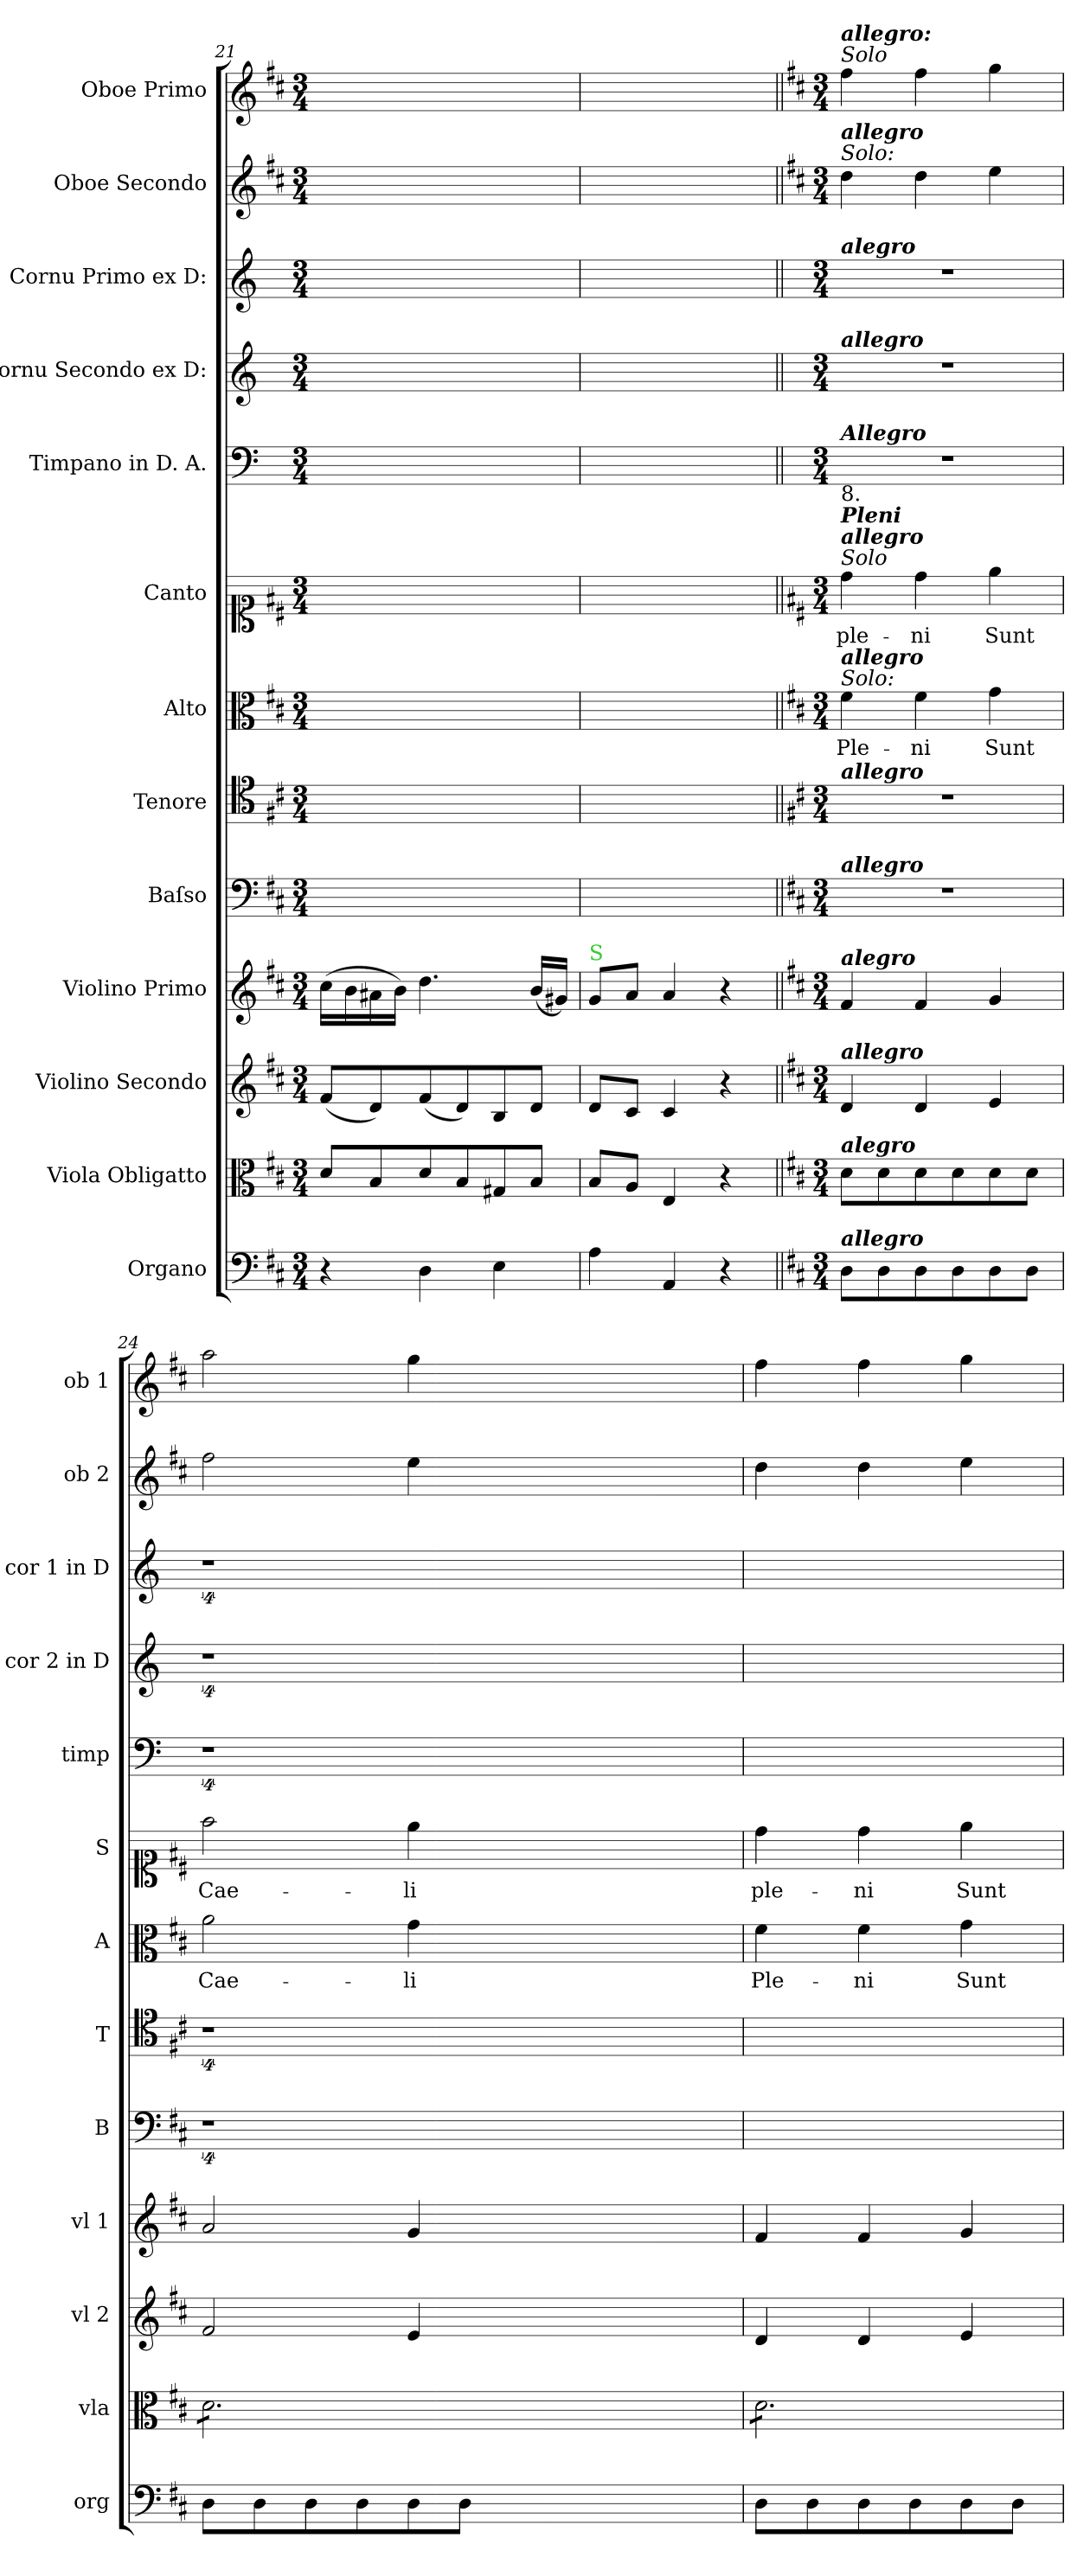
**kern	**dynam	**kern	**dynam	**kern	**dynam	**kern	**dynam	**kern	**kern	**kern	**text	**kern	**text	**kern	**kern	**kern	**kern	**kern
*part13	*part13	*part12	*part12	*part11	*part11	*part10	*part10	*part9	*part8	*part7	*part7	*part6	*part6	*part5	*part4	*part3	*part2	*part1
*staff13	*staff13	*staff12	*staff12	*staff11	*staff11	*staff10	*staff10	*staff9	*staff8	*staff7	*staff7	*staff6	*staff6	*staff5	*staff4	*staff3	*staff2	*staff1
*I"Organo	*	*I"Viola Obligatto	*	*I"Violino Secondo	*	*I"Violino Primo	*	*I"Baſso	*I"Tenore	*I"Alto	*	*I"Canto	*	*I"Timpano in D. A.	*I"Cornu Secondo ex D:	*I"Cornu Primo ex D:	*I"Oboe Secondo	*I"Oboe Primo
*I'org	*	*I'vla	*	*I'vl 2	*	*I'vl 1	*	*I'B	*I'T	*I'A	*	*I'S	*	*I'timp	*I'cor 2 in D	*I'cor 1 in D	*I'ob 2	*I'ob 1
*clefF4	*	*clefC3	*	*clefG2	*	*clefG2	*	*clefF4	*clefC4	*clefC3	*	*clefC1	*	*clefF4	*clefG2	*clefG2	*clefG2	*clefG2
*	*	*	*	*	*	*	*	*	*	*	*	*	*	*	*ITrd6c10	*ITrd6c10	*	*
*k[f#c#]	*	*k[f#c#]	*	*k[f#c#]	*	*k[f#c#]	*	*k[f#c#]	*k[f#c#]	*k[f#c#]	*	*k[f#c#]	*	*	*k[f#c#]	*k[f#c#]	*k[f#c#]	*k[f#c#]
*D:	*	*D:	*	*D:	*	*D:	*	*D:	*D:	*D:	*	*D:	*	*	*D:	*D:	*D:	*D:
*M3/4	*	*M3/4	*	*M3/4	*	*M3/4	*	*M3/4	*M3/4	*M3/4	*	*M3/4	*	*M3/4	*M3/4	*M3/4	*M3/4	*M3/4
=21	=21	=21	=21	=21	=21	=21	=21	=21	=21	=21	=21	=21	=21	=21	=21	=21	=21	=21
4r	.	8d/L	.	(8f#/L	.	(16cc#\LL	.	2.ryy	2.ryy	2.ryy	.	2.ryy	.	2.ryy	2.ryy	2.ryy	2.ryy	2.ryy
.	.	.	.	.	.	16b\	.	.	.	.	.	.	.	.	.	.	.	.
.	.	8B/	.	8d/)	.	16a#X\	.	.	.	.	.	.	.	.	.	.	.	.
.	.	.	.	.	.	16b\JJ)	.	.	.	.	.	.	.	.	.	.	.	.
4D\	.	8d/	.	(8f#/	.	4.dd\	.	.	.	.	.	.	.	.	.	.	.	.
.	.	8B/	.	8d/)	.	.	.	.	.	.	.	.	.	.	.	.	.	.
4E\	.	8G#X/	.	8B/	.	.	.	.	.	.	.	.	.	.	.	.	.	.
.	.	8B/J	.	8d/J	.	(16b/LL	.	.	.	.	.	.	.	.	.	.	.	.
.	.	.	.	.	.	16g#X/JJ)	.	.	.	.	.	.	.	.	.	.	.	.
=22	=22	=22	=22	=22	=22	=22	=22	=22	=22	=22	=22	=22	=22	=22	=22	=22	=22	=22
!	!	!	!	!	!	!LO:TX:a:color=limegreen:t=S	!	!	!	!	!	!	!	!	!	!	!	!
4A\	.	8B/L	.	8d/L	.	8g/L	.	2.ryy	2.ryy	2.ryy	.	2.ryy	.	2.ryy	2.ryy	2.ryy	2.ryy	2.ryy
.	.	8A/J	.	8c#/J	.	8a/J	.	.	.	.	.	.	.	.	.	.	.	.
4AA/	.	4E/	.	4c#/	.	4a/	.	.	.	.	.	.	.	.	.	.	.	.
4r	.	4r	.	4r	.	4r	.	.	.	.	.	.	.	.	.	.	.	.
=23||	=23||	=23||	=23||	=23||	=23||	=23||	=23||	=23||	=23||	=23||	=23||	=23||	=23||	=23||	=23||	=23||	=23||	=23||
*k[f#c#]	*	*k[f#c#]	*	*k[f#c#]	*	*k[f#c#]	*	*k[f#c#]	*	*k[f#c#]	*	*k[f#c#]	*	*	*k[f#c#]	*k[f#c#]	*k[f#c#]	*k[f#c#]
*M3/4	*	*M3/4	*	*M3/4	*	*M3/4	*	*M3/4	*M3/4	*M3/4	*	*M3/4	*	*M3/4	*M3/4	*M3/4	*M3/4	*M3/4
!	!	!	!	!	!	!	!	!	!	!	!	!	!	!	!	!	!	!LO:TX:a:i:t=Solo
!	!	!	!	!	!	!	!	!	!	!	!	!	!	!	!	!	!	!LO:TX:a:Bi:t=allegro&colon;
!	!	!	!	!	!	!	!	!	!	!	!	!	!	!	!	!	!LO:TX:a:i:t=Solo&colon;	!
!	!	!	!	!	!	!	!	!	!	!	!	!	!	!	!	!	!LO:TX:a:Bi:t=allegro	!
!	!	!	!	!	!	!	!	!	!	!	!	!	!	!	!	!LO:TX:a:Bi:t=alegro	!	!
!	!	!	!	!	!	!	!	!	!	!	!	!	!	!	!LO:TX:a:Bi:t=allegro	!	!	!
!	!	!	!	!	!	!	!	!	!	!	!	!	!	!LO:TX:b:t=8.	!	!	!	!
!	!	!	!	!	!	!	!	!	!	!	!	!	!	!LO:TX:b:Bi:t=Pleni	!	!	!	!
!	!	!	!	!	!	!	!	!	!	!	!	!	!	!LO:TX:a:Bi:t=Allegro	!	!	!	!
!	!	!	!	!	!	!	!	!	!	!	!	!LO:TX:a:i:t=Solo	!	!	!	!	!	!
!	!	!	!	!	!	!	!	!	!	!	!	!LO:TX:a:Bi:t=allegro	!	!	!	!	!	!
!	!	!	!	!	!	!	!	!	!	!LO:TX:a:i:t=Solo&colon;	!	!	!	!	!	!	!	!
!	!	!	!	!	!	!	!	!	!	!LO:TX:a:Bi:t=allegro	!	!	!	!	!	!	!	!
!	!	!	!	!	!	!	!	!	!LO:TX:a:Bi:t=allegro	!	!	!	!	!	!	!	!	!
!	!	!	!	!	!	!	!	!LO:TX:a:Bi:t=allegro	!	!	!	!	!	!	!	!	!	!
!	!	!	!	!	!	!LO:TX:a:Bi:t=alegro	!	!	!	!	!	!	!	!	!	!	!	!
!	!	!	!	!LO:TX:a:Bi:t=allegro	!	!	!	!	!	!	!	!	!	!	!	!	!	!
!	!	!LO:TX:a:Bi:t=alegro	!	!	!	!	!	!	!	!	!	!	!	!	!	!	!	!
!LO:TX:a:Bi:t=allegro	!	!	!	!	!	!	!	!	!	!	!	!	!	!	!	!	!	!
!	!LO:DY:a	!	!LO:DY:a	!	!LO:DY:a	!	!LO:DY:a	!	!	!	!	!	!	!	!	!	!	!
8D\L	pio	8d\L	pio&colon;	4d/	pio	4f#/	pio&colon;	2.r	2.r	4f#\	Ple-	4dd\	ple-	2.r	2.r	2.r	4dd\	4ff#\
8D\	.	8d\	.	.	.	.	.	.	.	.	.	.	.	.	.	.	.	.
8D\	.	8d\	.	4d/	.	4f#/	.	.	.	4f#\	-ni	4dd\	-ni	.	.	.	4dd\	4ff#\
8D\	.	8d\	.	.	.	.	.	.	.	.	.	.	.	.	.	.	.	.
8D\	.	8d\	.	4e/	.	4g/	.	.	.	4g\	Sunt	4ee\	Sunt	.	.	.	4ee\	4gg\
8D\J	.	8d\J	.	.	.	.	.	.	.	.	.	.	.	.	.	.	.	.
=24	=24	=24	=24	=24	=24	=24	=24	=24	=24	=24	=24	=24	=24	=24	=24	=24	=24	=24
*	*	*tremolo	*	*	*	*	*	*	*	*	*	*	*	*	*	*	*	*
8D\L	.	8d\L	.	2f#/	.	2a/	.	4%9r	4%9r	2a\	Cae-	2ff#\	Cae-	4%9r	4%9r	4%9r	2ff#\	2aa\
8D\	.	8d\	.	.	.	.	.	.	.	.	.	.	.	.	.	.	.	.
8D\	.	8d\	.	.	.	.	.	.	.	.	.	.	.	.	.	.	.	.
8D\	.	8d\	.	.	.	.	.	.	.	.	.	.	.	.	.	.	.	.
8D\	.	8d\	.	4e/	.	4g/	.	.	.	4g\	-li	4ee\	-li	.	.	.	4ee\	4gg\
8D\J	.	8d\J	.	.	.	.	.	.	.	.	.	.	.	.	.	.	.	.
1.ryy	.	1.ryy	.	1.ryy	.	1.ryy	.	.	.	1.ryy	.	1.ryy	.	.	.	.	1.ryy	1.ryy
=25	=25	=25	=25	=25	=25	=25	=25	=25	=25	=25	=25	=25	=25	=25	=25	=25	=25	=25
!	!	!	!	!	!	!	!	!	!	!	!LO:LY:i	!	!LO:LY:i	!	!	!	!	!
8D\L	.	8d\L	.	4d/	.	4f#/	.	2.ryy	2.ryy	4f#\	Ple-	4dd\	ple-	2.ryy	2.ryy	2.ryy	4dd\	4ff#\
8D\	.	8d\	.	.	.	.	.	.	.	.	.	.	.	.	.	.	.	.
!	!	!	!	!	!	!	!	!	!	!	!LO:LY:i	!	!LO:LY:i	!	!	!	!	!
8D\	.	8d\	.	4d/	.	4f#/	.	.	.	4f#\	-ni	4dd\	-ni	.	.	.	4dd\	4ff#\
8D\	.	8d\	.	.	.	.	.	.	.	.	.	.	.	.	.	.	.	.
!	!	!	!	!	!	!	!	!	!	!	!LO:LY:i	!	!LO:LY:i	!	!	!	!	!
8D\	.	8d\	.	4e/	.	4g/	.	.	.	4g\	Sunt	4ee\	Sunt	.	.	.	4ee\	4gg\
8D\J	.	8d\J	.	.	.	.	.	.	.	.	.	.	.	.	.	.	.	.
*	*	*Xtremolo	*	*	*	*	*	*	*	*	*	*	*	*	*	*	*	*
=	=	=	=	=	=	=	=	=	=	=	=	=	=	=	=	=	=	=
*-	*-	*-	*-	*-	*-	*-	*-	*-	*-	*-	*-	*-	*-	*-	*-	*-	*-	*-
